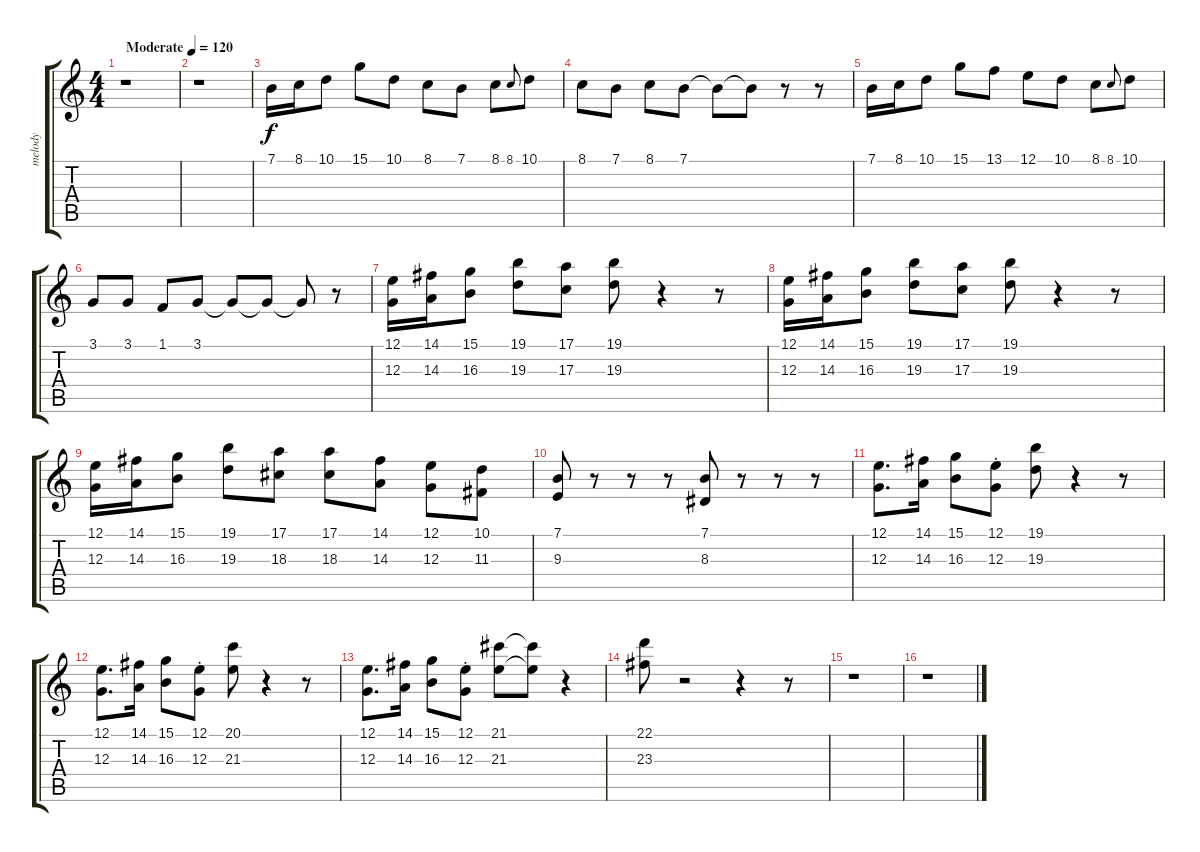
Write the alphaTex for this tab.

\track ("melody" "melody") {instrument xylophone}
\staff {score tabs}
\tuning (E4 B3 G3 D3 A2 E2) {hide}
\ts (4 4)
\tempo (120 "Moderate")
\clef g2
\ks c
r.1{dy f instrument xylophone} |
r.1 |
7.1.16 8.1.16 10.1.8 15.1.8 10.1.8 8.1.8 7.1.8 8.1.8 8.1.8{gr onbeat} 10.1.8 |
8.1.8 7.1.8 8.1.8 7.1.8 7.1{t}.8 7.1{t}.8 r.8 r.8 |
7.1.16 8.1.16 10.1.8 15.1.8 13.1.8 12.1.8 10.1.8 8.1.8 8.1.8{gr onbeat} 10.1.8 |
3.1.8 3.1.8 1.1.8 3.1.8 3.1{t}.8 3.1{t}.8 3.1{t}.8 r.8 |
(12.1 12.3).16 (14.1 14.3).16 (15.1 16.3).8 (19.1 19.3).8 (17.1 17.3).8 (19.1 19.3).8 r.4 r.8 |
(12.1 12.3).16 (14.1 14.3).16 (15.1 16.3).8 (19.1 19.3).8 (17.1 17.3).8 (19.1 19.3).8 r.4 r.8 |
(12.1 12.3).16 (14.1 14.3).16 (15.1 16.3).8 (19.1 19.3).8 (17.1 18.3).8 (17.1 18.3).8 (14.1 14.3).8 (12.1 12.3).8 (10.1 11.3).8 |
(7.1 9.3).8 r.8 r.8 r.8 (7.1 8.3).8 r.8 r.8 r.8 |
(12.1 12.3).8{d} (14.1 14.3).16 (15.1 16.3).8 (12.1{st} 12.3{st}).8 (19.1 19.3).8 r.4 r.8 |
(12.1 12.3).8{d} (14.1 14.3).16 (15.1 16.3).8 (12.1{st} 12.3{st}).8 (20.1 21.3).8 r.4 r.8 |
(12.1 12.3).8{d} (14.1 14.3).16 (15.1 16.3).8 (12.1{st} 12.3{st}).8 (21.1 21.3).8 (21.1{t} 21.3{t}).8 r.4 |
(22.1 23.3).8 r.2 r.4 r.8 |
r.1 |
r.1
